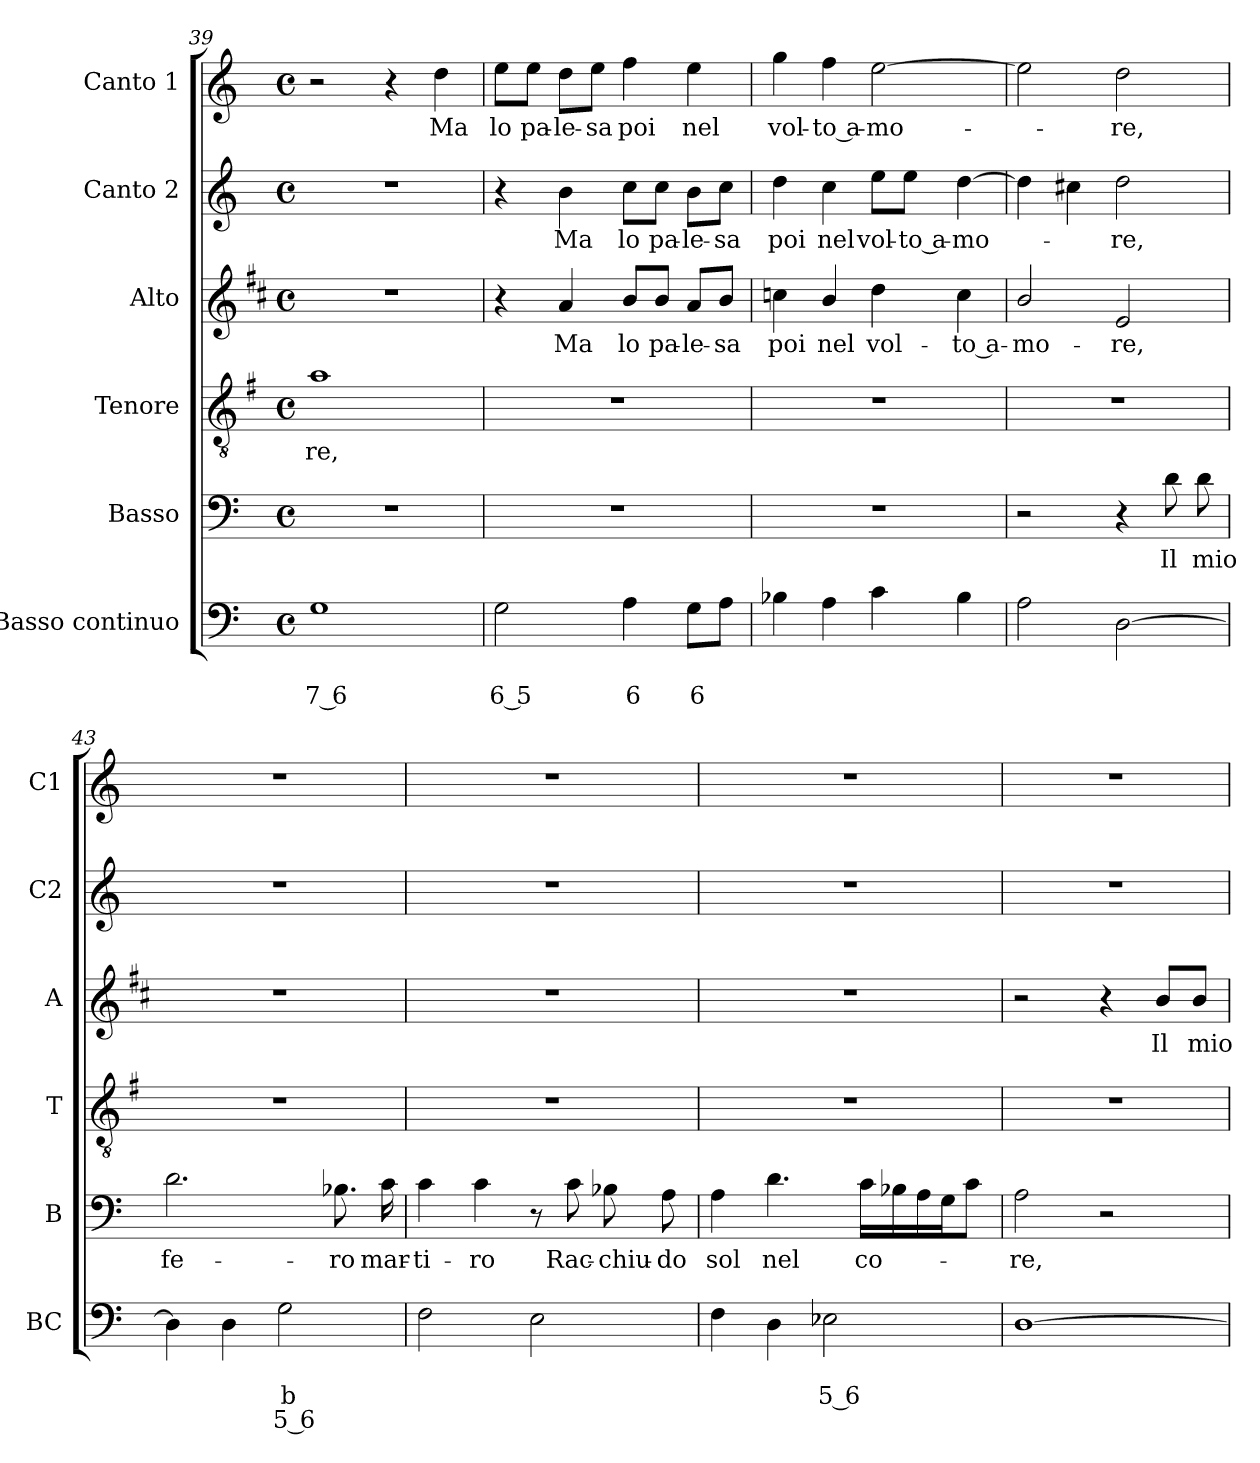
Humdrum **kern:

**kern	**text	**text	**text	**kern	**text	**kern	**text	**kern	**text	**kern	**text	**kern	**text
*part6	*part6	*part6	*part6	*part5	*part5	*part4	*part4	*part3	*part3	*part2	*part2	*part1	*part1
*staff6	*staff6	*staff6	*staff6	*staff5	*staff5	*staff4	*staff4	*staff3	*staff3	*staff2	*staff2	*staff1	*staff1
*I"Basso continuo	*	*	*	*I"Basso	*	*I"Tenore	*	*I"Alto	*	*I"Canto 2	*	*I"Canto 1	*
*I'BC	*	*	*	*I'B	*	*I'T	*	*I'A	*	*I'C2	*	*I'C1	*
*clefF4	*	*	*	*clefF4	*	*clefGv2	*	*clefG2	*	*clefG2	*	*clefG2	*
*	*	*	*	*	*	*ITrd4c7	*	*ITrd1c2	*	*	*	*	*
*k[]	*	*	*	*k[]	*	*k[]	*	*k[]	*	*k[]	*	*k[]	*
*C:	*	*	*	*C:	*	*C:	*	*C:	*	*C:	*	*C:	*
*M4/4	*	*	*	*M4/4	*	*M4/4	*	*M4/4	*	*M4/4	*	*M4/4	*
*met(c)	*	*	*	*met(c)	*	*met(c)	*	*met(c)	*	*met(c)	*	*met(c)	*
=39	=39	=39	=39	=39	=39	=39	=39	=39	=39	=39	=39	=39	=39
!	!	!LO:LY:b	!	!	!	!	!LO:LY:b	!	!	!	!	!	!
1G	.	7 6	.	1r	.	1d	-re,	1r	.	1r	.	2r	.
.	.	.	.	.	.	.	.	.	.	.	.	4r	.
!	!	!	!	!	!	!	!	!	!	!	!	!	!LO:LY:b
.	.	.	.	.	.	.	.	.	.	.	.	4dd\	Ma
=40	=40	=40	=40	=40	=40	=40	=40	=40	=40	=40	=40	=40	=40
!	!	!LO:LY:b	!	!	!	!	!	!	!	!	!	!	!LO:LY:b
2G\	.	6 5	.	1r	.	1r	.	4r	.	4r	.	8ee\L	lo
!	!	!	!	!	!	!	!	!	!	!	!	!	!LO:LY:b
.	.	.	.	.	.	.	.	.	.	.	.	8ee\J	pa-
!	!	!	!	!	!	!	!	!	!LO:LY:b	!	!LO:LY:b	!	!LO:LY:b
.	.	.	.	.	.	.	.	4g/	Ma	4b\	Ma	8dd\L	-le-
!	!	!	!	!	!	!	!	!	!	!	!	!	!LO:LY:b
.	.	.	.	.	.	.	.	.	.	.	.	8ee\J	-sa
!	!	!LO:LY:b	!	!	!	!	!	!	!LO:LY:b	!	!LO:LY:b	!	!LO:LY:b
4A\	.	6	.	.	.	.	.	8a/L	lo	8cc\L	lo	4ff\	poi
!	!	!	!	!	!	!	!	!	!LO:LY:b	!	!LO:LY:b	!	!
.	.	.	.	.	.	.	.	8a/J	pa-	8cc\J	pa-	.	.
!	!	!LO:LY:b	!	!	!	!	!	!	!LO:LY:b	!	!LO:LY:b	!	!LO:LY:b
8G\L	.	6	.	.	.	.	.	8g/L	-le-	8b\L	-le-	4ee\	nel
!	!	!	!	!	!	!	!	!	!LO:LY:b	!	!LO:LY:b	!	!
8A\J	.	.	.	.	.	.	.	8a/J	-sa	8cc\J	-sa	.	.
=41	=41	=41	=41	=41	=41	=41	=41	=41	=41	=41	=41	=41	=41
!	!	!	!	!	!	!	!	!	!LO:LY:b	!	!LO:LY:b	!	!LO:LY:b
4B-X\	.	.	.	1r	.	1r	.	4b-X\	poi	4dd\	poi	4gg\	vol-
!	!	!	!	!	!	!	!	!	!LO:LY:b	!	!LO:LY:b	!	!LO:LY:b
4A\	.	.	.	.	.	.	.	4a/	nel	4cc\	nel	4ff\	-to a-
!	!	!	!	!	!	!	!	!	!LO:LY:b	!	!LO:LY:b	!	!LO:LY:b
4c\	.	.	.	.	.	.	.	4cc\	vol-	8ee\L	vol-	[2ee\	-mo-
!	!	!	!	!	!	!	!	!	!	!	!LO:LY:b	!	!
.	.	.	.	.	.	.	.	.	.	8ee\J	-to a-	.	.
!	!	!	!	!	!	!	!	!	!LO:LY:b	!	!LO:LY:b	!	!
4B-\	.	.	.	.	.	.	.	4b-\	-to a-	[4dd\	-mo-	.	.
!!LO:PB:g=z
=42	=42	=42	=42	=42	=42	=42	=42	=42	=42	=42	=42	=42	=42
!	!	!	!	!	!	!	!	!	!LO:LY:b	!	!	!	!
2A\	.	.	.	2r	.	1r	.	2a/	-mo-	4dd\]	.	2ee\]	.
.	.	.	.	.	.	.	.	.	.	4cc#X\	.	.	.
!	!	!	!	!	!	!	!	!	!LO:LY:b	!	!LO:LY:b	!	!LO:LY:b
[2D\	.	.	.	4r	.	.	.	2d/	-re,	2dd\	-re,	2dd\	-re,
!	!	!	!	!	!LO:LY:b	!	!	!	!	!	!	!	!
.	.	.	.	8d\	Il	.	.	.	.	.	.	.	.
!	!	!	!	!	!LO:LY:b	!	!	!	!	!	!	!	!
.	.	.	.	8d\	mio	.	.	.	.	.	.	.	.
=43	=43	=43	=43	=43	=43	=43	=43	=43	=43	=43	=43	=43	=43
!	!	!	!	!	!LO:LY:b	!	!	!	!	!	!	!	!
4D\]	.	.	.	2.d\	fe-	1r	.	1r	.	1r	.	1r	.
4D\	.	.	.	.	.	.	.	.	.	.	.	.	.
!	!	!LO:LY:b	!LO:LY:b	!	!	!	!	!	!	!	!	!	!
2G\	.	b	5 6	.	.	.	.	.	.	.	.	.	.
!	!	!	!	!	!LO:LY:b	!	!	!	!	!	!	!	!
.	.	.	.	8.B-X\	-ro	.	.	.	.	.	.	.	.
!	!	!	!	!	!LO:LY:b	!	!	!	!	!	!	!	!
.	.	.	.	16c\	mar-	.	.	.	.	.	.	.	.
=44	=44	=44	=44	=44	=44	=44	=44	=44	=44	=44	=44	=44	=44
!	!	!	!	!	!LO:LY:b	!	!	!	!	!	!	!	!
2F\	.	.	.	4c\	-ti-	1r	.	1r	.	1r	.	1r	.
!	!	!	!	!	!LO:LY:b	!	!	!	!	!	!	!	!
.	.	.	.	4c\	-ro	.	.	.	.	.	.	.	.
2E\	.	.	.	8r	.	.	.	.	.	.	.	.	.
!	!	!	!	!	!LO:LY:b	!	!	!	!	!	!	!	!
.	.	.	.	8c\	Rac-	.	.	.	.	.	.	.	.
!	!	!	!	!	!LO:LY:b	!	!	!	!	!	!	!	!
.	.	.	.	8B-X\	-chiu-	.	.	.	.	.	.	.	.
!	!	!	!	!	!LO:LY:b	!	!	!	!	!	!	!	!
.	.	.	.	8A\	-do	.	.	.	.	.	.	.	.
=45	=45	=45	=45	=45	=45	=45	=45	=45	=45	=45	=45	=45	=45
!	!	!	!	!	!LO:LY:b	!	!	!	!	!	!	!	!
4F\	.	.	.	4A\	sol	1r	.	1r	.	1r	.	1r	.
!	!	!	!	!	!LO:LY:b	!	!	!	!	!	!	!	!
4D\	.	.	.	4.d\	nel	.	.	.	.	.	.	.	.
!	!	!LO:LY:b	!	!	!	!	!	!	!	!	!	!	!
2E-X\	.	5 6	.	.	.	.	.	.	.	.	.	.	.
!	!	!	!	!	!LO:LY:b	!	!	!	!	!	!	!	!
.	.	.	.	16c\LL	co-	.	.	.	.	.	.	.	.
.	.	.	.	16B-X\	.	.	.	.	.	.	.	.	.
.	.	.	.	16A\	.	.	.	.	.	.	.	.	.
.	.	.	.	16G\J	.	.	.	.	.	.	.	.	.
.	.	.	.	8c\J	.	.	.	.	.	.	.	.	.
=46	=46	=46	=46	=46	=46	=46	=46	=46	=46	=46	=46	=46	=46
!	!	!	!	!	!LO:LY:b	!	!	!	!	!	!	!	!
[1D	.	.	.	2A\	-re,	1r	.	2r	.	1r	.	1r	.
.	.	.	.	2r	.	.	.	4r	.	.	.	.	.
!	!	!	!	!	!	!	!	!	!LO:LY:b	!	!	!	!
.	.	.	.	.	.	.	.	8a/L	Il	.	.	.	.
!	!	!	!	!	!	!	!	!	!LO:LY:b	!	!	!	!
.	.	.	.	.	.	.	.	8a/J	mio	.	.	.	.
=	=	=	=	=	=	=	=	=	=	=	=	=	=
*-	*-	*-	*-	*-	*-	*-	*-	*-	*-	*-	*-	*-	*-
